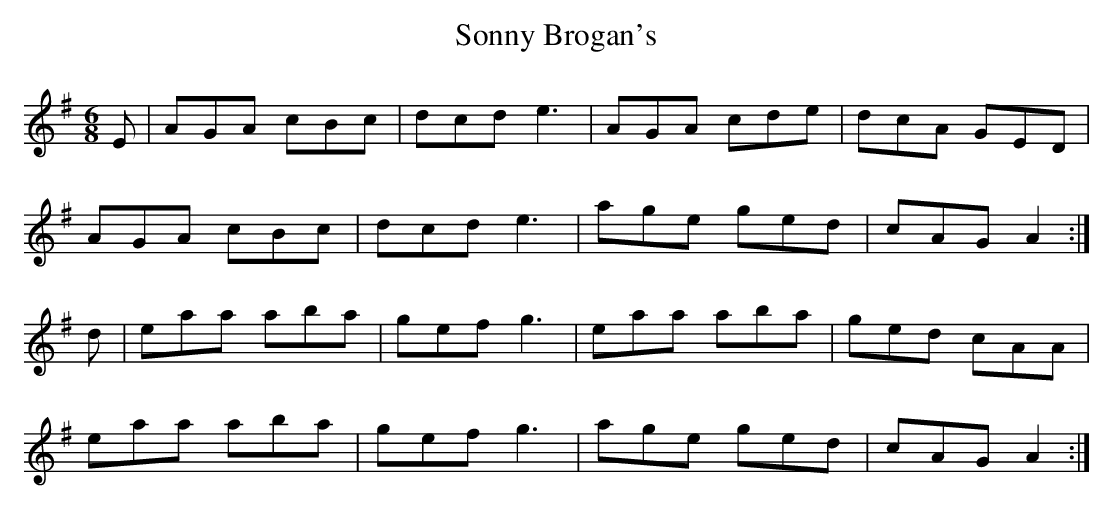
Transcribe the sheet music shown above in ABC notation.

X:1
T: Sonny Brogan's
M: 6/8
L: 1/8
K: Ador
E | AGA cBc | dcd e3 | AGA cde | dcA GED |
AGA cBc | dcd e3 | age ged | cAG A2 :|
d | eaa aba | gef g3 | eaa aba | ged cAA |
eaa aba | gef g3 | age ged | cAG A2 :|
